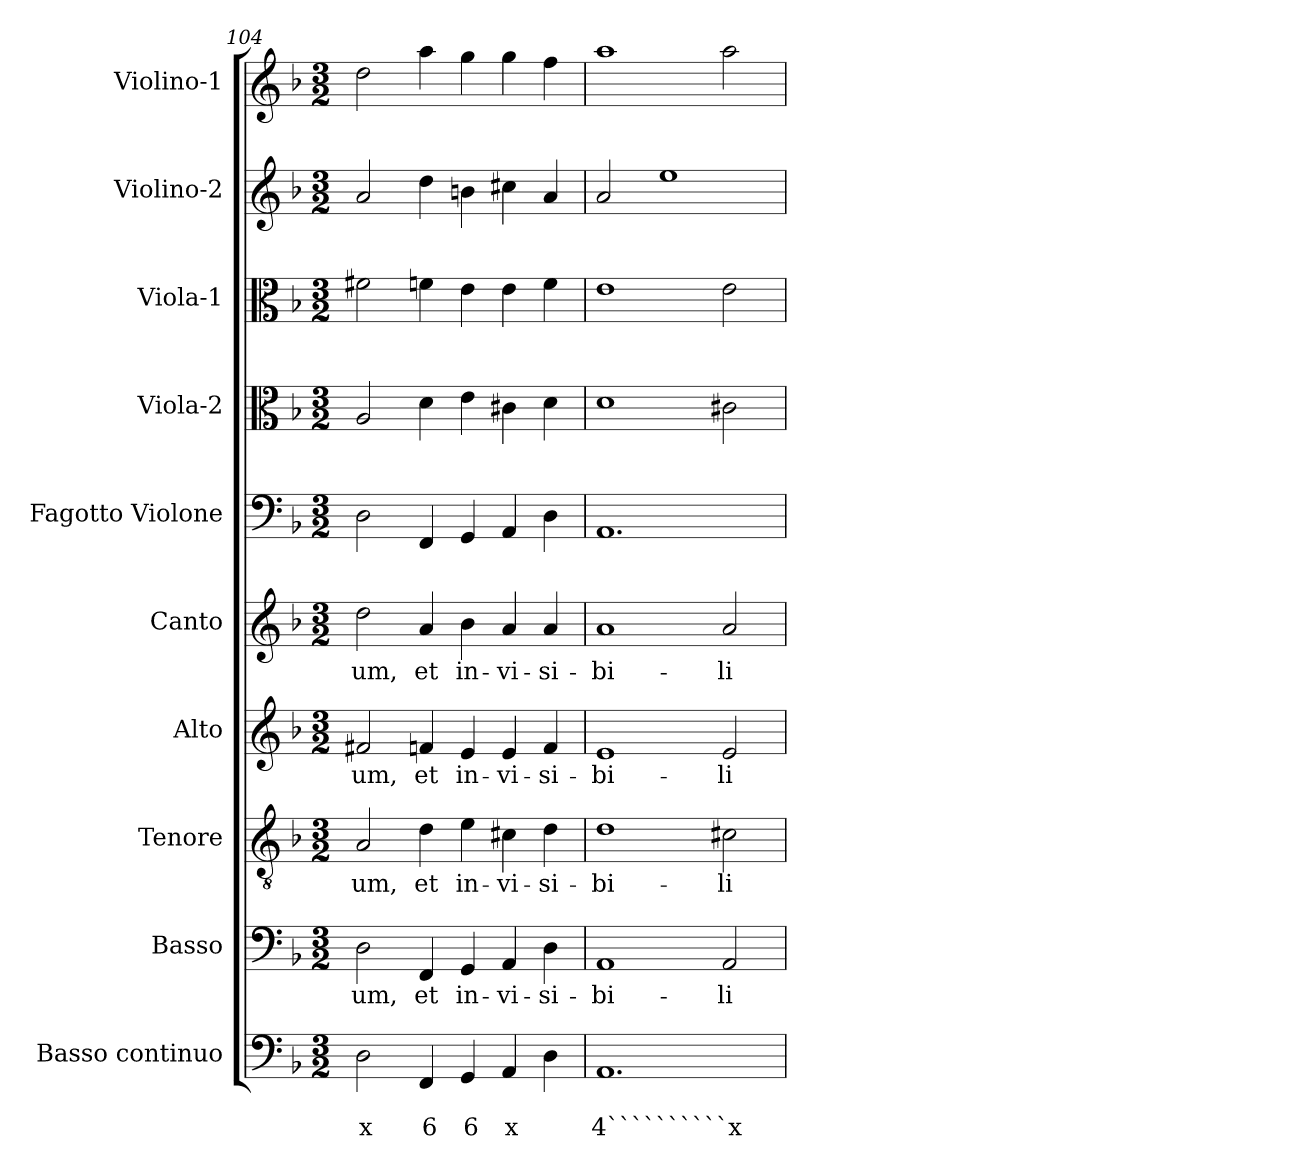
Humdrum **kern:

**kern	**text	**text	**kern	**text	**kern	**text	**kern	**text	**kern	**text	**kern	**kern	**kern	**kern	**kern
*part10	*part10	*part10	*part9	*part9	*part8	*part8	*part7	*part7	*part6	*part6	*part5	*part4	*part3	*part2	*part1
*staff10	*staff10	*staff10	*staff9	*staff9	*staff8	*staff8	*staff7	*staff7	*staff6	*staff6	*staff5	*staff4	*staff3	*staff2	*staff1
*I"Basso continuo	*	*	*I"Basso	*	*I"Tenore	*	*I"Alto	*	*I"Canto	*	*I"Fagotto Violone	*I"Viola-2	*I"Viola-1	*I"Violino-2	*I"Violino-1
*clefF4	*	*	*clefF4	*	*clefGv2	*	*clefG2	*	*clefG2	*	*clefF4	*clefC3	*clefC3	*clefG2	*clefG2
*k[b-]	*	*	*k[b-]	*	*k[b-]	*	*k[b-]	*	*k[b-]	*	*k[b-]	*k[b-]	*k[b-]	*k[b-]	*k[b-]
*F:	*	*	*F:	*	*F:	*	*F:	*	*F:	*	*F:	*F:	*F:	*F:	*F:
*M3/2	*	*	*M3/2	*	*M3/2	*	*M3/2	*	*M3/2	*	*M3/2	*M3/2	*M3/2	*M3/2	*M3/2
=104	=104	=104	=104	=104	=104	=104	=104	=104	=104	=104	=104	=104	=104	=104	=104
!	!	!LO:LY:b	!	!	!	!	!	!	!	!	!	!	!	!	!
!	!	!	!	!LO:LY:b	!	!	!	!	!	!	!	!	!	!	!
!	!	!	!	!	!	!LO:LY:b	!	!	!	!	!	!	!	!	!
!	!	!	!	!	!	!	!	!LO:LY:b	!	!	!	!	!	!	!
!	!	!	!	!	!	!	!	!	!	!LO:LY:b	!	!	!	!	!
2D\	.	x	2D\	-um,	2A/	-um,	2f#X/	-um,	2dd\	-um,	2D\	2A/	2f#X\	2a/	2dd\
!	!	!LO:LY:b	!	!	!	!	!	!	!	!	!	!	!	!	!
!	!	!	!	!LO:LY:b	!	!	!	!	!	!	!	!	!	!	!
!	!	!	!	!	!	!LO:LY:b	!	!	!	!	!	!	!	!	!
!	!	!	!	!	!	!	!	!LO:LY:b	!	!	!	!	!	!	!
!	!	!	!	!	!	!	!	!	!	!LO:LY:b	!	!	!	!	!
4FF/	.	6	4FF/	et	4d\	et	4fn/	et	4a/	et	4FF/	4d\	4fn\	4dd\	4aa\
!	!	!LO:LY:b	!	!	!	!	!	!	!	!	!	!	!	!	!
!	!	!	!	!LO:LY:b	!	!	!	!	!	!	!	!	!	!	!
!	!	!	!	!	!	!LO:LY:b	!	!	!	!	!	!	!	!	!
!	!	!	!	!	!	!	!	!LO:LY:b	!	!	!	!	!	!	!
!	!	!	!	!	!	!	!	!	!	!LO:LY:b	!	!	!	!	!
4GG/	.	6	4GG/	in-	4e\	in-	4e/	in-	4b-\	in-	4GG/	4e\	4e\	4bn\	4gg\
!	!	!LO:LY:b	!	!	!	!	!	!	!	!	!	!	!	!	!
!	!	!	!	!LO:LY:b	!	!	!	!	!	!	!	!	!	!	!
!	!	!	!	!	!	!LO:LY:b	!	!	!	!	!	!	!	!	!
!	!	!	!	!	!	!	!	!LO:LY:b	!	!	!	!	!	!	!
!	!	!	!	!	!	!	!	!	!	!LO:LY:b	!	!	!	!	!
4AA/	.	x	4AA/	-vi-	4c#X\	-vi-	4e/	-vi-	4a/	-vi-	4AA/	4c#X\	4e\	4cc#X\	4gg\
!	!	!	!	!LO:LY:b	!	!	!	!	!	!	!	!	!	!	!
!	!	!	!	!	!	!LO:LY:b	!	!	!	!	!	!	!	!	!
!	!	!	!	!	!	!	!	!LO:LY:b	!	!	!	!	!	!	!
!	!	!	!	!	!	!	!	!	!	!LO:LY:b	!	!	!	!	!
4D\	.	.	4D\	-si-	4d\	-si-	4f/	-si-	4a/	-si-	4D\	4d\	4f\	4a/	4ff\
=105	=105	=105	=105	=105	=105	=105	=105	=105	=105	=105	=105	=105	=105	=105	=105
!	!	!LO:LY:b	!	!	!	!	!	!	!	!	!	!	!	!	!
!	!	!	!	!LO:LY:b	!	!	!	!	!	!	!	!	!	!	!
!	!	!	!	!	!	!LO:LY:b	!	!	!	!	!	!	!	!	!
!	!	!	!	!	!	!	!	!LO:LY:b	!	!	!	!	!	!	!
!	!	!	!	!	!	!	!	!	!	!LO:LY:b	!	!	!	!	!
1.AA	.	4``````````x	1AA	-bi-	1d	-bi-	1e	-bi-	1a	-bi-	1.AA	1d	1e	2a/	1aa
.	.	.	.	.	.	.	.	.	.	.	.	.	.	1ee	.
!	!	!	!	!LO:LY:b	!	!	!	!	!	!	!	!	!	!	!
!	!	!	!	!	!	!LO:LY:b	!	!	!	!	!	!	!	!	!
!	!	!	!	!	!	!	!	!LO:LY:b	!	!	!	!	!	!	!
!	!	!	!	!	!	!	!	!	!	!LO:LY:b	!	!	!	!	!
.	.	.	2AA/	-li-	2c#X\	-li-	2e/	-li-	2a/	-li-	.	2c#X\	2e\	.	2aa\
=	=	=	=	=	=	=	=	=	=	=	=	=	=	=	=
*-	*-	*-	*-	*-	*-	*-	*-	*-	*-	*-	*-	*-	*-	*-	*-
